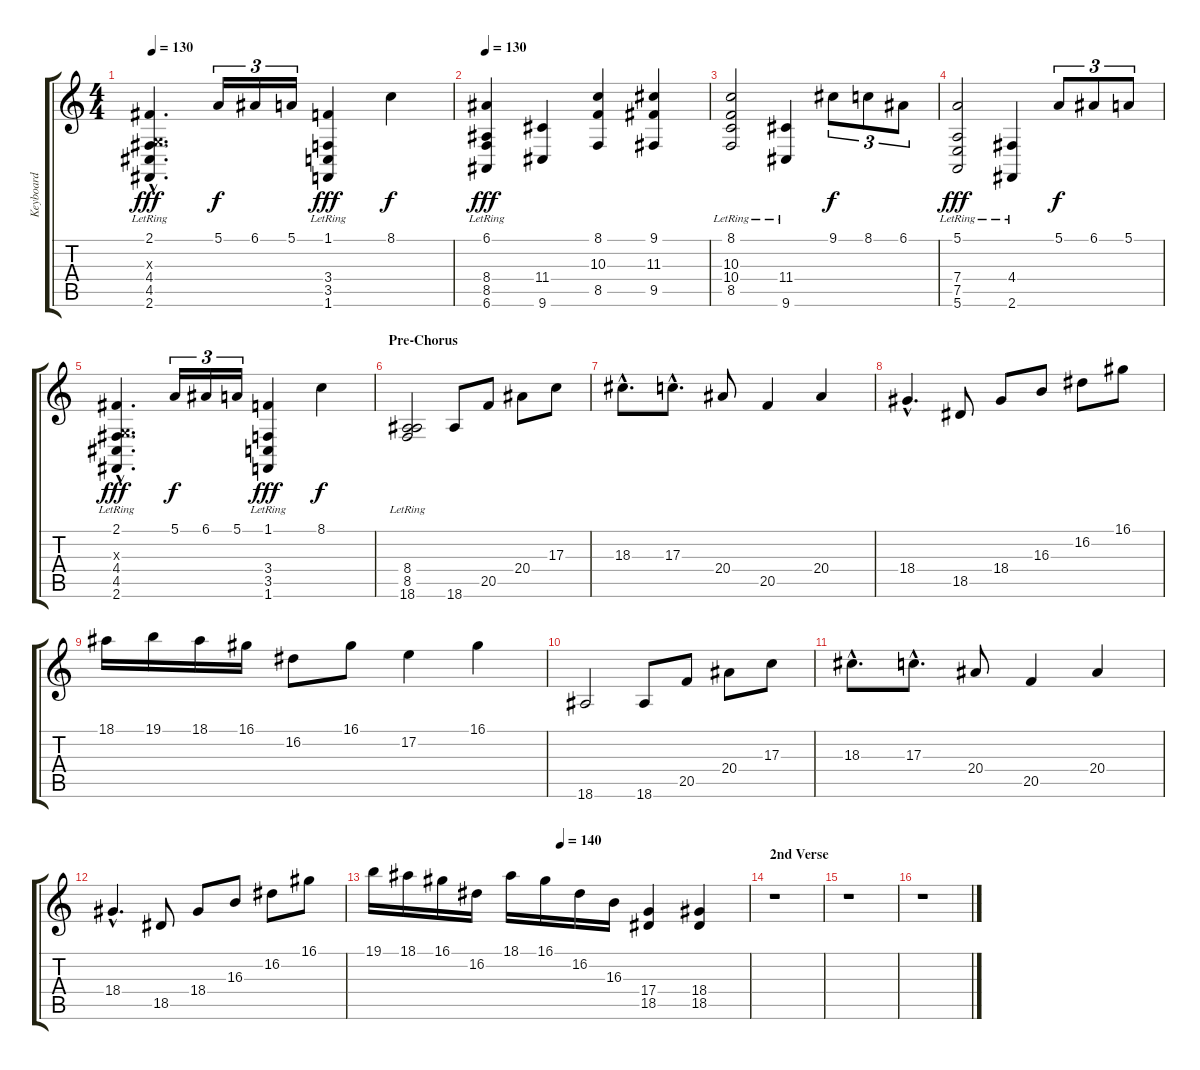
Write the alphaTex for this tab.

\track ("Keyboard" "Keyboard") {instrument stringensemble1}
\staff {score tabs}
\tuning (E4 B3 G3 D3 A2 E2) {hide}
\ts (4 4)
\tempo 130
\clef g2
\ks c
(2.1{hac} 0.3{hac x} 4.4{hac lr} 4.5{hac lr} 2.6{hac lr}).4{d dy fff} 5.1.16{tu (3 2) dy f} 6.1.16{tu (3 2)} 5.1.16{tu (3 2)} (1.1 3.4{lr} 3.5{lr} 1.6{lr}).4{dy fff} 8.1.4{dy f} |
\tempo 130
(6.1{lr} 8.4{lr} 8.5 6.6).4{dy fff} (11.4 9.6).4 (8.1 10.3 8.5).4 (9.1 11.3 9.5).4 |
(8.1{lr} 10.3 10.4{lr} 8.5).2 (11.4{lr} 9.6{lr}).4 9.1.8{tu (3 2) dy f} 8.1.8{tu (3 2)} 6.1.8{tu (3 2)} |
(5.1{lr} 7.4{lr} 7.5{lr} 5.6{lr}).2{dy fff} (4.4{lr} 2.6{lr}).4 5.1.8{tu (3 2) dy f} 6.1.8{tu (3 2)} 5.1.8{tu (3 2)} |
(2.1{hac} 0.3{hac x} 4.4{hac lr} 4.5{hac lr} 2.6{hac lr}).4{d dy fff} 5.1.16{tu (3 2) dy f} 6.1.16{tu (3 2)} 5.1.16{tu (3 2)} (1.1 3.4{lr} 3.5{lr} 1.6{lr}).4{dy fff} 8.1.4{dy f} |
\section ("" "Pre-Chorus")
(8.4{lr} 8.5{lr} 18.6).2 18.6.8 20.5.8 20.4.8 17.3.8 |
18.3{hac}.8{d} 17.3{hac}.8{d} 20.4.8 20.5.4 20.4.4 |
18.4{hac}.4{d} 18.5.8 18.4.8 16.3.8 16.2.8 16.1.8 |
18.1.16 19.1.16 18.1.16 16.1.16 16.2.8 16.1.8 17.2.4 16.1.4 |
18.6.2 18.6.8 20.5.8 20.4.8 17.3.8 |
18.3{hac}.8{d} 17.3{hac}.8{d} 20.4.8 20.5.4 20.4.4 |
18.4{hac}.4{d} 18.5.8 18.4.8 16.3.8 16.2.8 16.1.8 |
\tempo (140 0.5)
19.1.16 18.1.16 16.1.16 16.2.16 18.1.16 16.1.16 16.2.16 16.3.16 (17.4 18.5).4 (18.4 18.5).4 |
\section ("" "2nd Verse")
r.1 |
r.1 |
r.1
